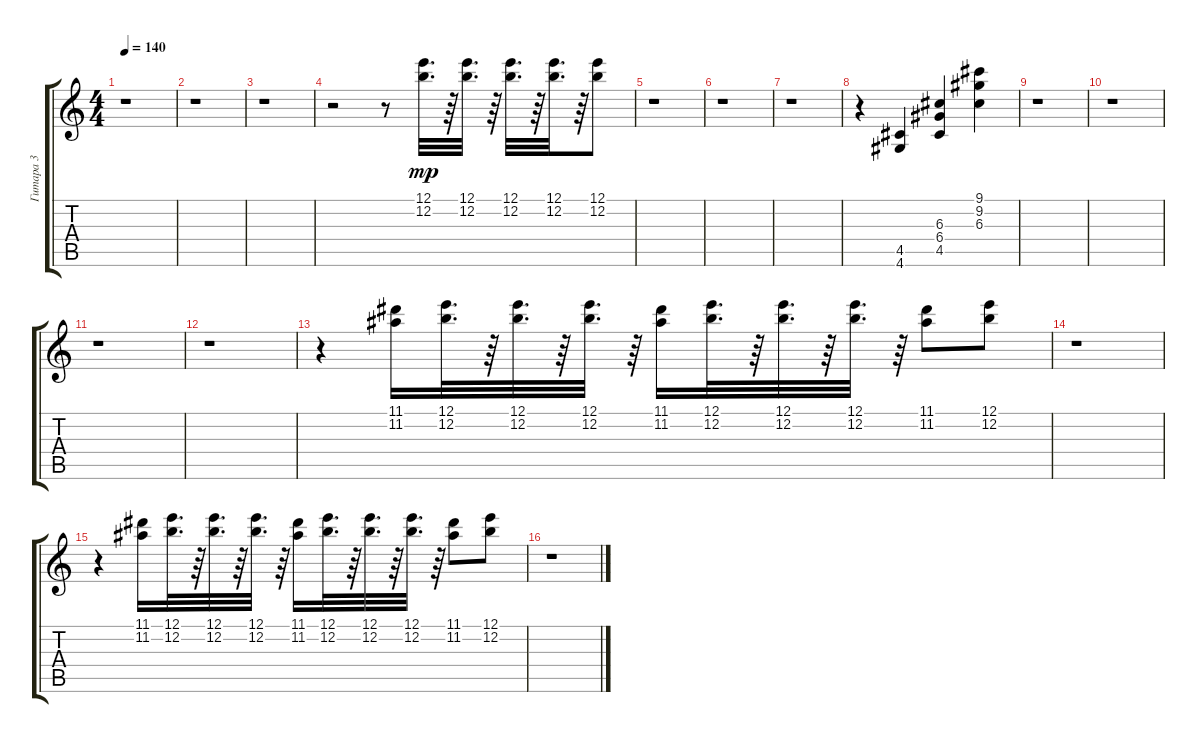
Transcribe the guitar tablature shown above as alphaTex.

\track ("Гитара 3" "Гитара 3") {instrument distortionguitar}
\staff {score tabs}
\tuning (E4 B3 G3 D3 A2 E2) {hide}
\ts (4 4)
\tempo 140
\clef g2
\ks c
r.1{dy mp} |
r.1 |
r.1 |
r.2 r.8 (12.1 12.2).32{d} r.64 (12.1 12.2).32{d} r.64 (12.1 12.2).32{d} r.64 (12.1 12.2).32{d} r.64 (12.1 12.2).8 |
r.1 |
r.1 |
r.1 |
r.4 (4.5 4.6).4 (6.3 6.4 4.5).4 (9.1 9.2 6.3).4 |
r.1 |
r.1 |
r.1 |
r.1 |
r.4 (11.1 11.2).16 (12.1 12.2).32{d} r.64 (12.1 12.2).32{d} r.64 (12.1 12.2).32{d} r.64 (11.1 11.2).16 (12.1 12.2).32{d} r.64 (12.1 12.2).32{d} r.64 (12.1 12.2).32{d} r.64 (11.1 11.2).8 (12.1 12.2).8 |
r.1 |
r.4 (11.1 11.2).16 (12.1 12.2).32{d} r.64 (12.1 12.2).32{d} r.64 (12.1 12.2).32{d} r.64 (11.1 11.2).16 (12.1 12.2).32{d} r.64 (12.1 12.2).32{d} r.64 (12.1 12.2).32{d} r.64 (11.1 11.2).8 (12.1 12.2).8 |
r.1
